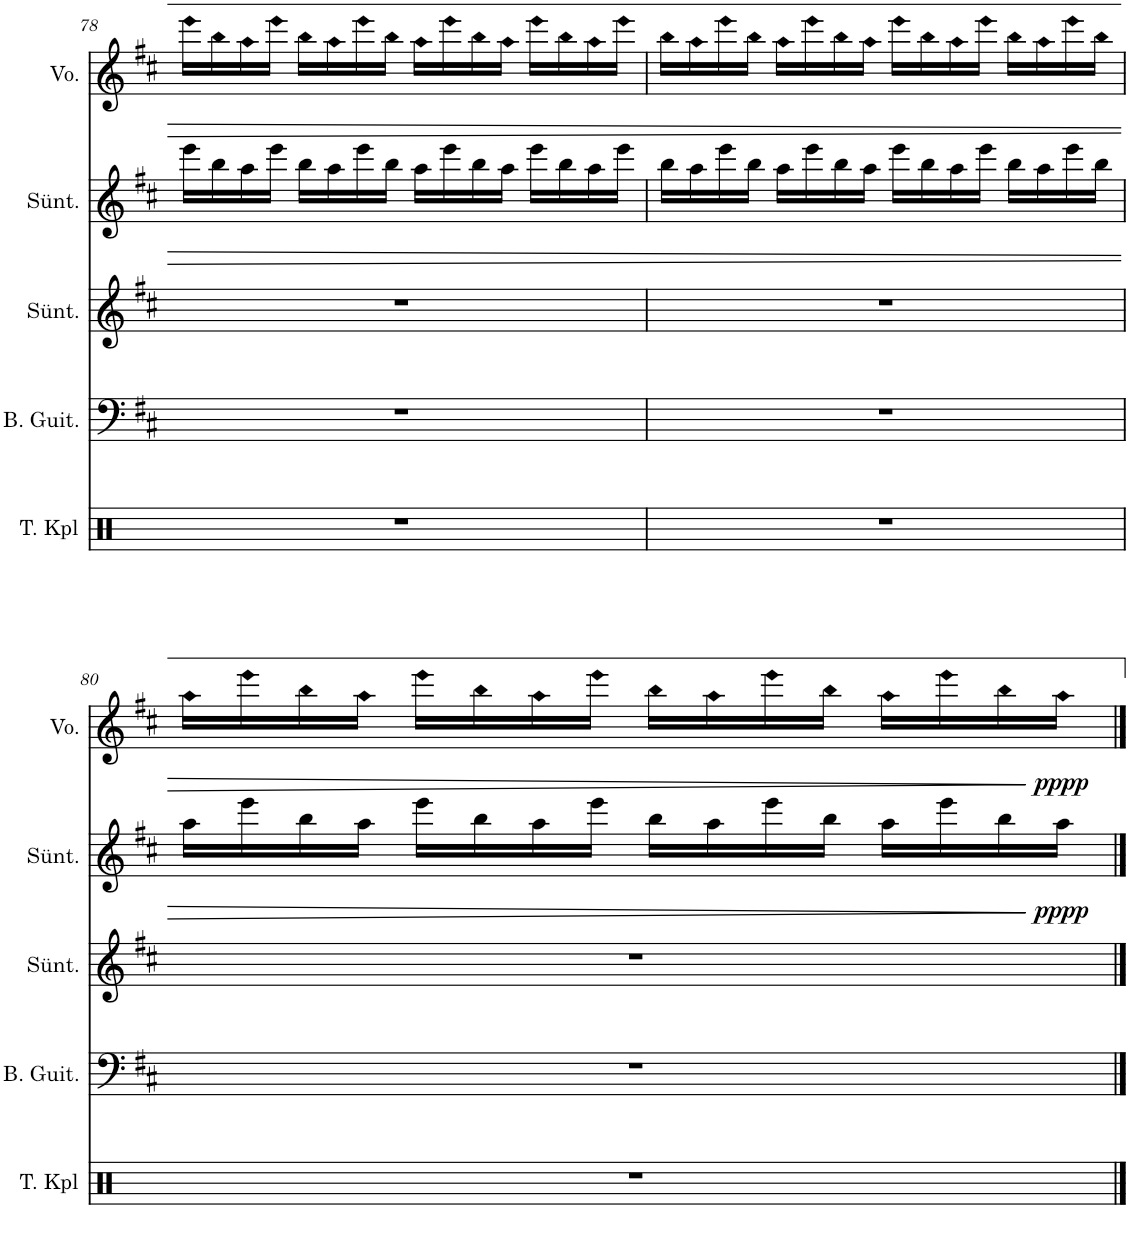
**kern	**kern	**kern	**kern	**dynam	**kern	**dynam
*part5	*part4	*part3	*part2	*part2	*part1	*part1
*staff5	*staff4	*staff3	*staff2	*staff2	*staff1	*staff1
*I"Trummikomplekt	*I"Basskitarr	*I"Keelpillisüntesaator	*I"Puhkpillisüntesaator	*	*I"Voice	*
*I'T. Kpl	*	*	*	*	*I'Vo.	*
!!LO:PB:g=z
*clefX	*clefF4	*clefG2	*clefG2	*	*clefG2	*
*	*Trd7c12	*	*	*	*	*
*k[]	*k[f#c#]	*k[f#c#]	*k[f#c#]	*	*k[f#c#]	*
*M4/4	*M4/4	*M4/4	*M4/4	*	*M4/4	*
=78	=78	=78	=78	=78	=78	=78
1r	1r	1r	16eee\LL	.	16eee\LL	.
.	.	.	16bb\	.	16bb\	.
.	.	.	16aa\	.	16aa\	.
.	.	.	16eee\JJ	.	16eee\JJ	.
.	.	.	16bb\LL	.	16bb\LL	.
.	.	.	16aa\	.	16aa\	.
.	.	.	16eee\	.	16eee\	.
.	.	.	16bb\JJ	.	16bb\JJ	.
.	.	.	16aa\LL	.	16aa\LL	.
.	.	.	16eee\	.	16eee\	.
.	.	.	16bb\	.	16bb\	.
.	.	.	16aa\JJ	.	16aa\JJ	.
.	.	.	16eee\LL	.	16eee\LL	.
.	.	.	16bb\	.	16bb\	.
.	.	.	16aa\	.	16aa\	.
.	.	.	16eee\JJ	.	16eee\JJ	.
=79	=79	=79	=79	=79	=79	=79
1r	1r	1r	16bb\LL	.	16bb\LL	.
.	.	.	16aa\	.	16aa\	.
.	.	.	16eee\	.	16eee\	.
.	.	.	16bb\JJ	.	16bb\JJ	.
.	.	.	16aa\LL	.	16aa\LL	.
.	.	.	16eee\	.	16eee\	.
.	.	.	16bb\	.	16bb\	.
.	.	.	16aa\JJ	.	16aa\JJ	.
.	.	.	16eee\LL	.	16eee\LL	.
.	.	.	16bb\	.	16bb\	.
.	.	.	16aa\	.	16aa\	.
.	.	.	16eee\JJ	.	16eee\JJ	.
.	.	.	16bb\LL	.	16bb\LL	.
.	.	.	16aa\	.	16aa\	.
.	.	.	16eee\	.	16eee\	.
.	.	.	16bb\JJ	.	16bb\JJ	.
!!LO:LB:g=z
=80	=80	=80	=80	=80	=80	=80
1r	1r	1r	16aa\LL	.	16aa\LL	.
.	.	.	16eee\	.	16eee\	.
.	.	.	16bb\	.	16bb\	.
.	.	.	16aa\JJ	.	16aa\JJ	.
.	.	.	16eee\LL	.	16eee\LL	.
.	.	.	16bb\	.	16bb\	.
.	.	.	16aa\	.	16aa\	.
.	.	.	16eee\JJ	.	16eee\JJ	.
.	.	.	16bb\LL	.	16bb\LL	.
.	.	.	16aa\	.	16aa\	.
.	.	.	16eee\	.	16eee\	.
.	.	.	16bb\JJ	.	16bb\JJ	.
.	.	.	16aa\LL	.	16aa\LL	.
.	.	.	16eee\	.	16eee\	.
.	.	.	16bb\	.	16bb\	.
!	!	!	!	!LO:DY:b	!	!LO:DY:b
.	.	.	16aa\JJ	pppp	16aa\JJ	pppp
==	==	==	==	==	==	==
*-	*-	*-	*-	*-	*-	*-
